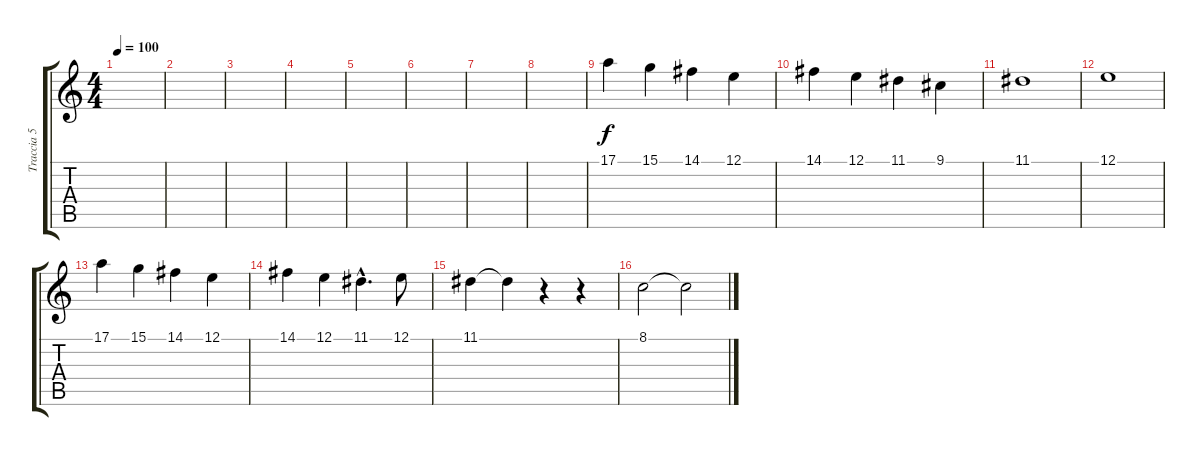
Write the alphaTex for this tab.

\track ("Traccia 5" "Traccia 5") {instrument brightacousticpiano}
\staff {score tabs}
\tuning (E4 B3 G3 D3 A2 E2) {hide}
\ts (4 4)
\tempo 100
\clef g2
\ks c
|
|
|
|
|
|
|
|
17.1.4 15.1.4 14.1.4 12.1.4 |
14.1.4 12.1.4 11.1.4 9.1.4 |
11.1.1 |
12.1.1 |
17.1.4 15.1.4 14.1.4 12.1.4 |
14.1.4 12.1.4 11.1{hac}.4{d} 12.1.8 |
11.1.4 11.1{t}.4 r.4 r.4 |
8.1.2 8.1{t}.2
